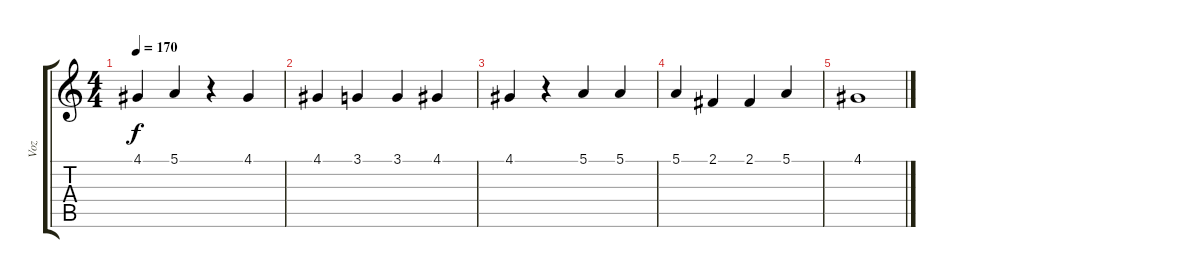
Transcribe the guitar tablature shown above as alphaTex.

\track ("Voz" "Voz") {instrument tenorsax}
\staff {score tabs}
\tuning (E4 B3 G3 D3 A2 E2) {hide}
\ts (4 4)
\tempo 170
\clef g2
\ks c
4.1.4{dy f} 5.1.4 r.4 4.1.4 |
4.1.4 3.1.4 3.1.4 4.1.4 |
4.1.4 r.4 5.1.4 5.1.4 |
5.1.4 2.1.4 2.1.4 5.1.4 |
4.1.1
